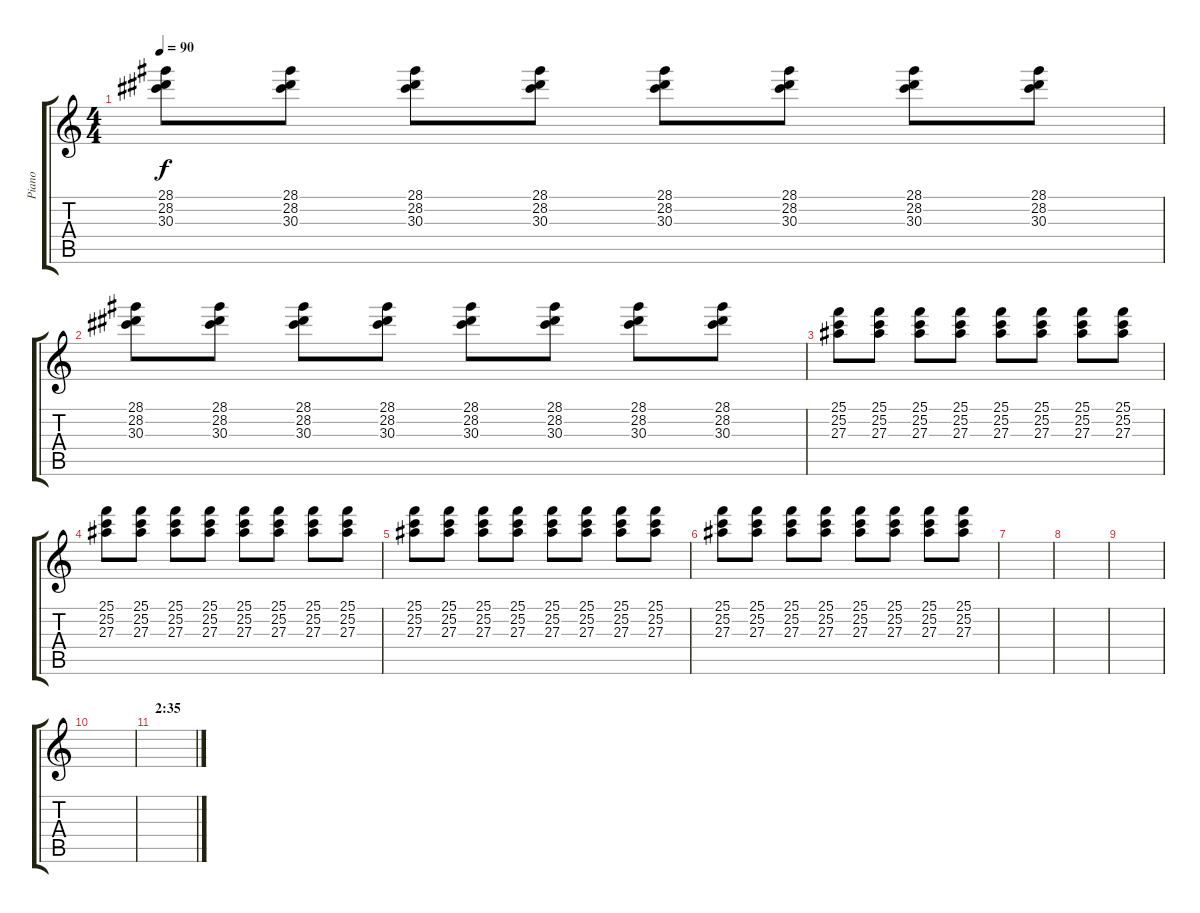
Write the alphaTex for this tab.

\track ("Piano" "Piano") {instrument acousticgrandpiano}
\staff {score tabs}
\tuning (E4 B3 G3 D3 A2 E2) {hide}
\ts (4 4)
\tempo 90
\clef g2
\ks c
(28.1 28.2 30.3).8{dy f} (28.1 28.2 30.3).8 (28.1 28.2 30.3).8 (28.1 28.2 30.3).8 (28.1 28.2 30.3).8 (28.1 28.2 30.3).8 (28.1 28.2 30.3).8 (28.1 28.2 30.3).8 |
(28.1 28.2 30.3).8 (28.1 28.2 30.3).8 (28.1 28.2 30.3).8 (28.1 28.2 30.3).8 (28.1 28.2 30.3).8 (28.1 28.2 30.3).8 (28.1 28.2 30.3).8 (28.1 28.2 30.3).8 |
(25.1 25.2 27.3).8 (25.1 25.2 27.3).8 (25.1 25.2 27.3).8 (25.1 25.2 27.3).8 (25.1 25.2 27.3).8 (25.1 25.2 27.3).8 (25.1 25.2 27.3).8 (25.1 25.2 27.3).8 |
(25.1 25.2 27.3).8 (25.1 25.2 27.3).8 (25.1 25.2 27.3).8 (25.1 25.2 27.3).8 (25.1 25.2 27.3).8 (25.1 25.2 27.3).8 (25.1 25.2 27.3).8 (25.1 25.2 27.3).8 |
(25.1 25.2 27.3).8 (25.1 25.2 27.3).8 (25.1 25.2 27.3).8 (25.1 25.2 27.3).8 (25.1 25.2 27.3).8 (25.1 25.2 27.3).8 (25.1 25.2 27.3).8 (25.1 25.2 27.3).8 |
(25.1 25.2 27.3).8 (25.1 25.2 27.3).8 (25.1 25.2 27.3).8 (25.1 25.2 27.3).8 (25.1 25.2 27.3).8 (25.1 25.2 27.3).8 (25.1 25.2 27.3).8 (25.1 25.2 27.3).8 |
|
|
|
|
\section ("" "2:35")
